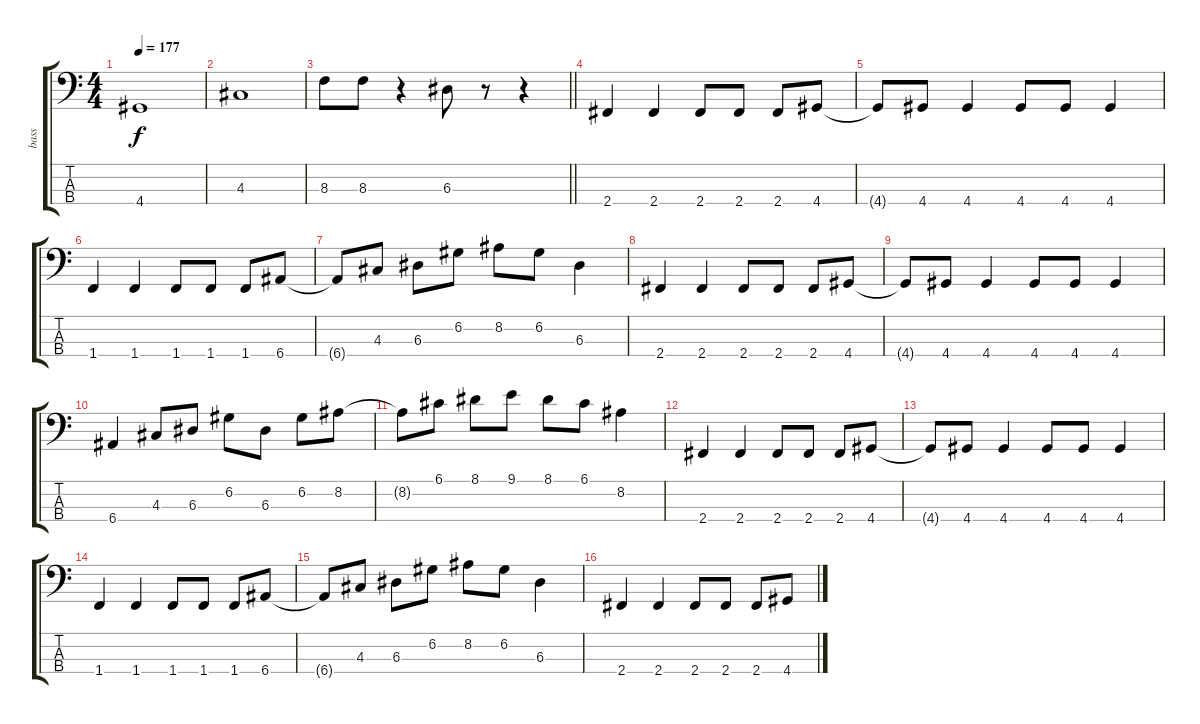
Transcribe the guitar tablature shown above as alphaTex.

\track ("bass" "bass") {instrument electricbasspick}
\staff {score tabs}
\tuning (G2 D2 A1 E1) {hide}
\ts (4 4)
\tempo 177
\clef f4
\ks c
4.4.1{dy f} |
4.3.1 |
\barLineRight lightlight
8.3.8 8.3.8 r.4 6.3.8 r.8 r.4 |
\section ("" "")
2.4.4 2.4.4 2.4.8 2.4.8 2.4.8 4.4.8 |
4.4{t}.8 4.4.8 4.4.4 4.4.8 4.4.8 4.4.4 |
1.4.4 1.4.4 1.4.8 1.4.8 1.4.8 6.4.8 |
6.4{t}.8 4.3.8 6.3.8 6.2.8 8.2.8 6.2.8 6.3.4 |
2.4.4 2.4.4 2.4.8 2.4.8 2.4.8 4.4.8 |
4.4{t}.8 4.4.8 4.4.4 4.4.8 4.4.8 4.4.4 |
6.4.4 4.3.8 6.3.8 6.2.8 6.3.8 6.2.8 8.2.8 |
8.2{t}.8 6.1.8 8.1.8 9.1.8 8.1.8 6.1.8 8.2.4 |
2.4.4 2.4.4 2.4.8 2.4.8 2.4.8 4.4.8 |
4.4{t}.8 4.4.8 4.4.4 4.4.8 4.4.8 4.4.4 |
1.4.4 1.4.4 1.4.8 1.4.8 1.4.8 6.4.8 |
6.4{t}.8 4.3.8 6.3.8 6.2.8 8.2.8 6.2.8 6.3.4 |
2.4.4 2.4.4 2.4.8 2.4.8 2.4.8 4.4.8
